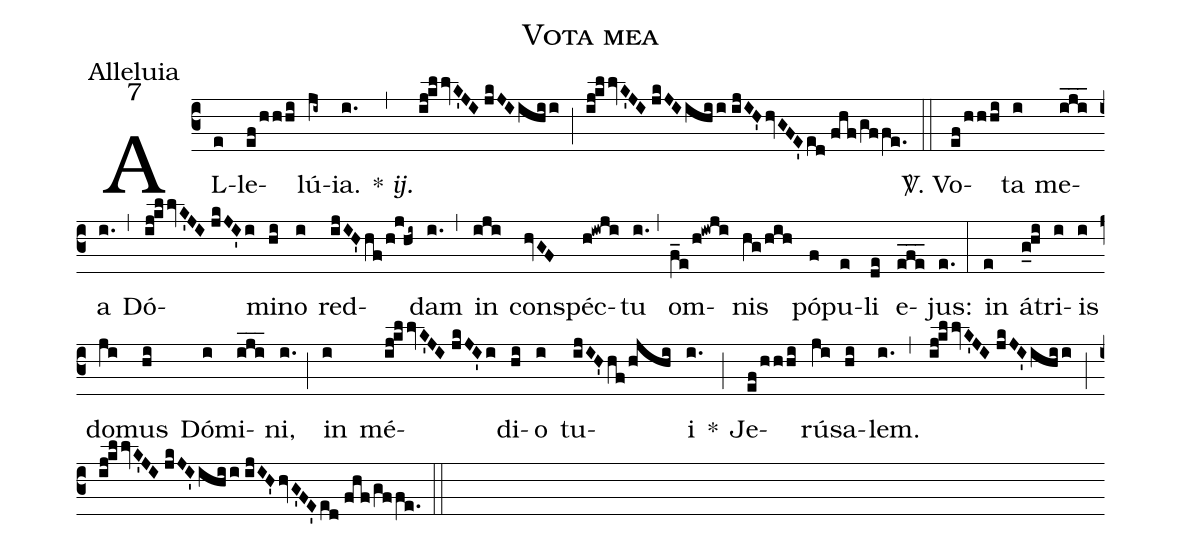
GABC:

name: Vota mea;
office-part: Alleluia;
mode: 7;
%%
(c3) AL(e)le(ef/hhhi)lú(ji~)ia.(i.) {*}~<i>ij.</i>(,) (ij!kllvK'JI//jkJIihii) (;) (ij!kllvK'JI//jkJIihii//ijIH'hvGFE'ed//fhf/gffe.) (::)
<sp>V/</sp>. Vo(ef/hhhi)ta(i) me(iji___)a(i.) (,) Dó(ij!kllvK'JI//jkJI'i)mi(hi)no(i) red(ijIH'hf/h!j!hi~)dam(i.) (,) in(iji) con(hvGF)spéc(h!iwji)tu(i.) (,) om(f_e/h!iwji)nis(hg/hih) pó(f)pu(e)li(de) e(efe___)jus:(e.) (:)
in(e) á(g_0!hi)tri(i)is(i) do(ji)mus(hi) Dó(i)mi(iji___)ni,(i.) (;) in(i) mé(ij!kllvK'JI//jkJI'i)di(hi)o(i) tu(ijIH'hf/hjhi)i(i.) *(;) Je(ef/hhhi)rú(ji)sa(hi)lem.(i.) (,) (ij!kllvK'JI//jkJI'ihii) (;) (ij!kllvK'JI//jkJI'ihii//ijIH'hvG'FE'ed//fhf/gffe.) (::)
